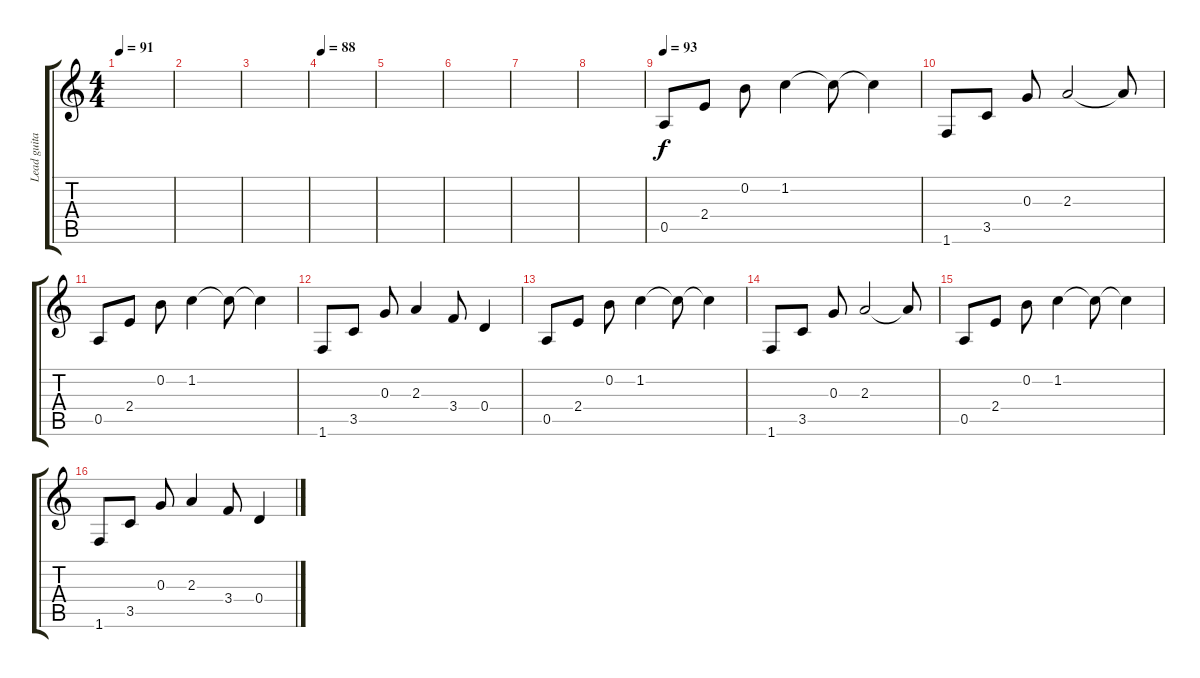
\track ("Lead guitar" "Lead guita") {instrument electricguitarclean}
\staff {score tabs}
\tuning (E4 B3 G3 D3 A2 E2) {hide}
\ts (4 4)
\tempo 91
\clef g2
\ks c
|
|
|
\tempo 88
|
|
|
|
|
\tempo 93
0.5.8 2.4.8 0.2.8 1.2.4 1.2{t}.8 1.2{t}.4 |
1.6.8 3.5.8 0.3.8 2.3.2 2.3{t}.8 |
0.5.8 2.4.8 0.2.8 1.2.4 1.2{t}.8 1.2{t}.4 |
1.6.8 3.5.8 0.3.8 2.3.4 3.4.8 0.4.4 |
0.5.8 2.4.8 0.2.8 1.2.4 1.2{t}.8 1.2{t}.4 |
1.6.8 3.5.8 0.3.8 2.3.2 2.3{t}.8 |
0.5.8 2.4.8 0.2.8 1.2.4 1.2{t}.8 1.2{t}.4 |
1.6.8 3.5.8 0.3.8 2.3.4 3.4.8 0.4.4
